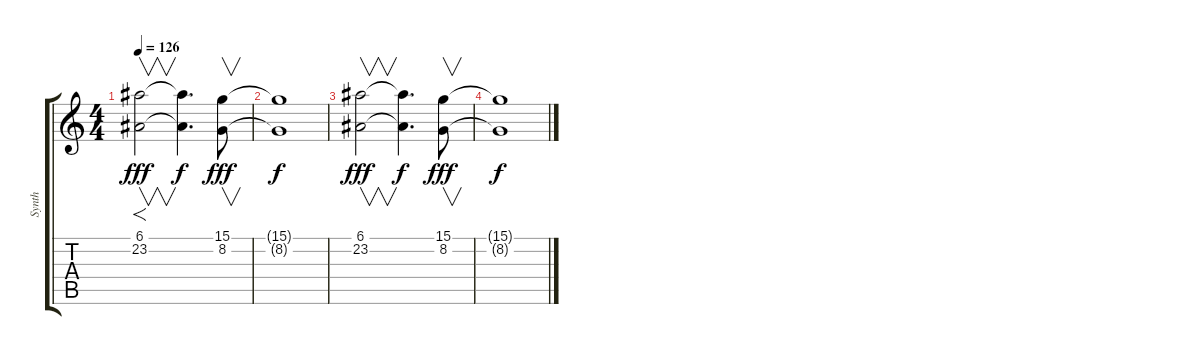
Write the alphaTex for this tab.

\track ("Synth" "Synth") {instrument stringensemble1}
\staff {score tabs}
\tuning (E4 B3 G3 D3 A2 E2) {hide}
\ts (4 4)
\tempo 126
\clef g2
\ks c
(6.1 23.2).2{f v dy fff} (6.1{t} 23.2{t}).4{d dy f} (15.1 8.2).8{v dy fff} |
(15.1{t} 8.2{t}).1{dy f} |
(6.1 23.2).2{v dy fff} (6.1{t} 23.2{t}).4{d dy f} (15.1 8.2).8{v dy fff} |
(15.1{t} 8.2{t}).1{dy f}
